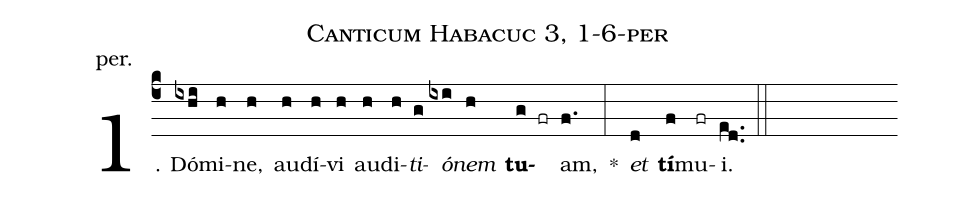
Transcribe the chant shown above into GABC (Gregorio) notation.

name: Canticum Habacuc 3, 1-6-per;
annotation: per.;
%%
(c4)1. Dó(ixhi)mi(h)ne,(h) au(h)dí(h)vi(h) au(h)di(h)<i>ti</i>(g)<i>ó</i>(ixi)<i>nem</i>(h) <b>tu</b>(g fr)am,(f.) *(:) <i>et</i>(d) <b>tí</b>(f)mu(fr)i.(ed..) (::)
